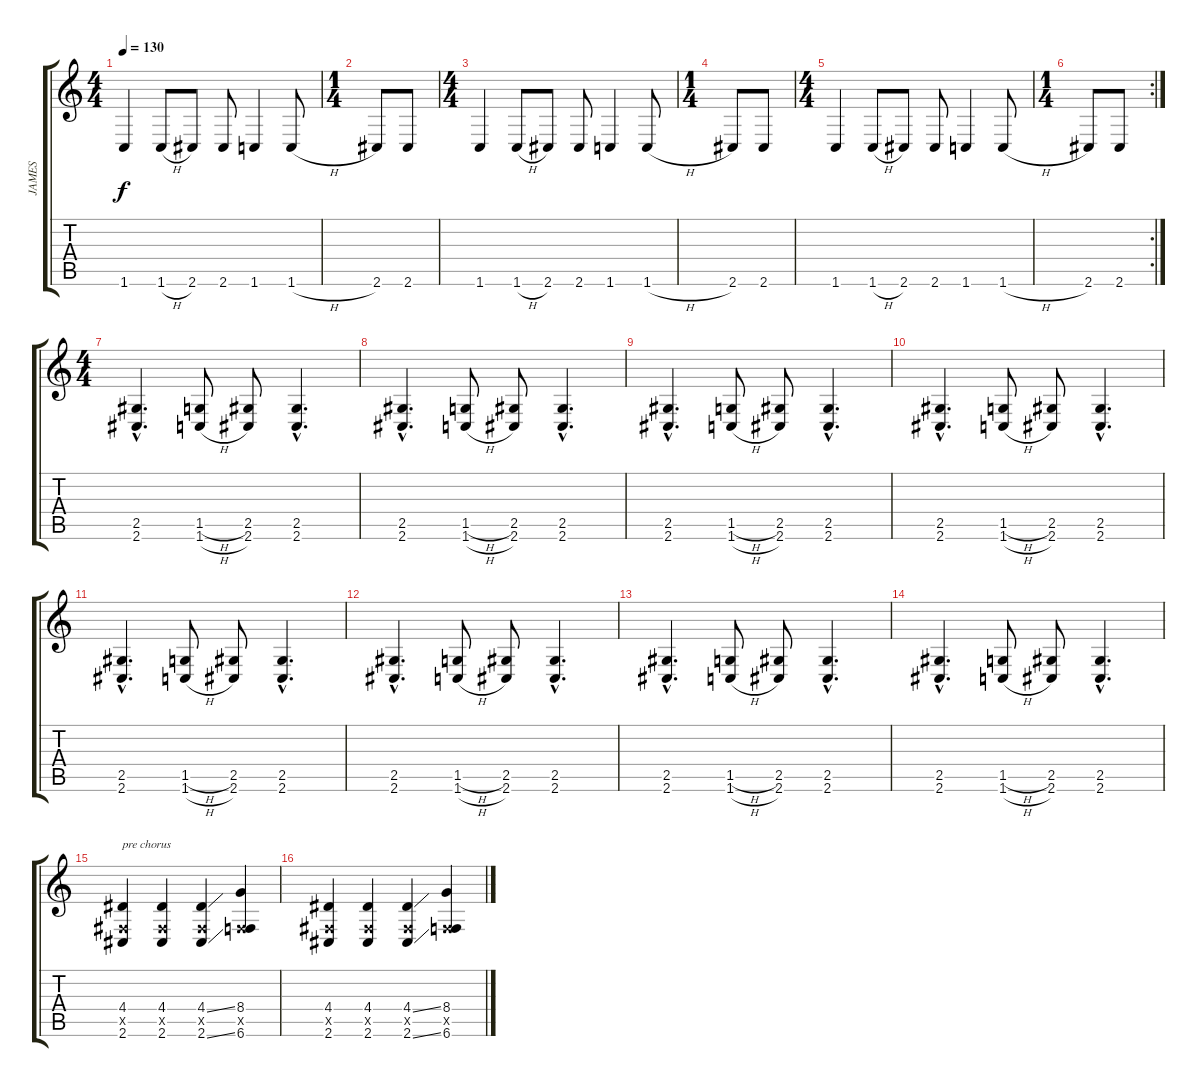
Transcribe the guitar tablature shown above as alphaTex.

\track ("JAMES" "JAMES") {instrument distortionguitar}
\staff {score tabs}
\tuning (Db4 Ab3 E3 B2 Gb2 B1) {hide}
\ts (4 4)
\tempo 130
\clef g2
\ks c
1.6.4{dy f} 1.6{h}.8 2.6.8 2.6.8 1.6.4 1.6{h}.8 |
\ts (1 4)
2.6.8 2.6.8 |
\ts (4 4)
1.6.4 1.6{h}.8 2.6.8 2.6.8 1.6.4 1.6{h}.8 |
\ts (1 4)
2.6.8 2.6.8 |
\ts (4 4)
1.6.4 1.6{h}.8 2.6.8 2.6.8 1.6.4 1.6{h}.8 |
\rc 2
\ts (1 4)
2.6.8 2.6.8 |
\ts (4 4)
(2.5{hac} 2.6{hac}).4{d} (1.5{h} 1.6{h}).8 (2.5 2.6).8 (2.5{hac} 2.6{hac}).4{d} |
(2.5{hac} 2.6{hac}).4{d} (1.5{h} 1.6{h}).8 (2.5 2.6).8 (2.5{hac} 2.6{hac}).4{d} |
(2.5{hac} 2.6{hac}).4{d} (1.5{h} 1.6{h}).8 (2.5 2.6).8 (2.5{hac} 2.6{hac}).4{d} |
(2.5{hac} 2.6{hac}).4{d} (1.5{h} 1.6{h}).8 (2.5 2.6).8 (2.5{hac} 2.6{hac}).4{d} |
(2.5{hac} 2.6{hac}).4{d} (1.5{h} 1.6{h}).8 (2.5 2.6).8 (2.5{hac} 2.6{hac}).4{d} |
(2.5{hac} 2.6{hac}).4{d} (1.5{h} 1.6{h}).8 (2.5 2.6).8 (2.5{hac} 2.6{hac}).4{d} |
(2.5{hac} 2.6{hac}).4{d} (1.5{h} 1.6{h}).8 (2.5 2.6).8 (2.5{hac} 2.6{hac}).4{d} |
(2.5{hac} 2.6{hac}).4{d} (1.5{h} 1.6{h}).8 (2.5 2.6).8 (2.5{hac} 2.6{hac}).4{d} |
(4.4 0.5{x} 2.6).4{txt "pre chorus"} (4.4 0.5{x} 2.6).4 (4.4{ss} 0.5{x} 2.6{ss}).4 (8.4 0.5{x} 6.6).4 |
(4.4 0.5{x} 2.6).4 (4.4 0.5{x} 2.6).4 (4.4{ss} 0.5{x} 2.6{ss}).4 (8.4 0.5{x} 6.6).4
